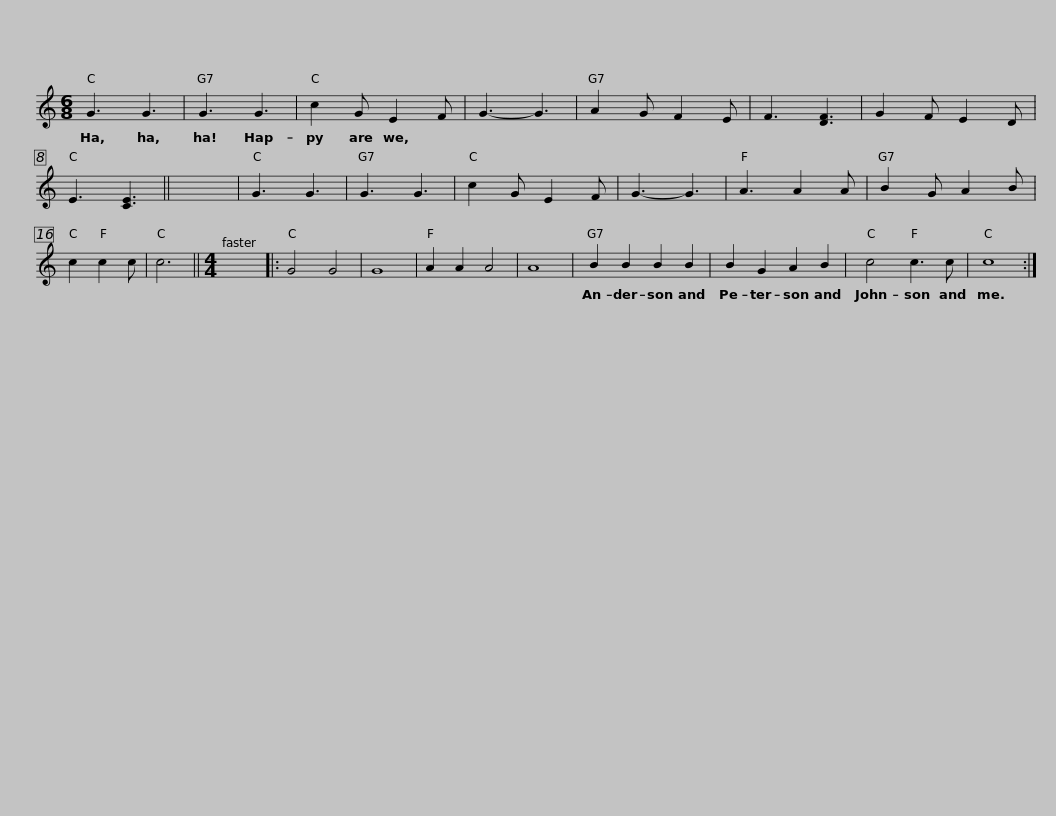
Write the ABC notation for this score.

X:1
L:1/8
M:6/8
I:linebreak $
K:C
V:1 treble
V:1
 G3 G3 | G3 G3 | c2 G E2 F | G3- G3 | A2 G F2 E | %5
 F3 [DF]3 | G2 F E2 D | E3 [CE]3 || x6 | G3 G3 | %10
 G3 G3 |$ c2 G E2 F | G3- G3 | A3 A2 A | B2 G A2 B | %15
 c2 c2 c | c6 ||[M:4/4] x8 |: G4 G4 | G8 | %20
 A2 A2 A4 | A8 |$ B2 B2 B2 B2 | B2 G2 A2 B2 | c4 c3 c | %25
 c8 :| %26
